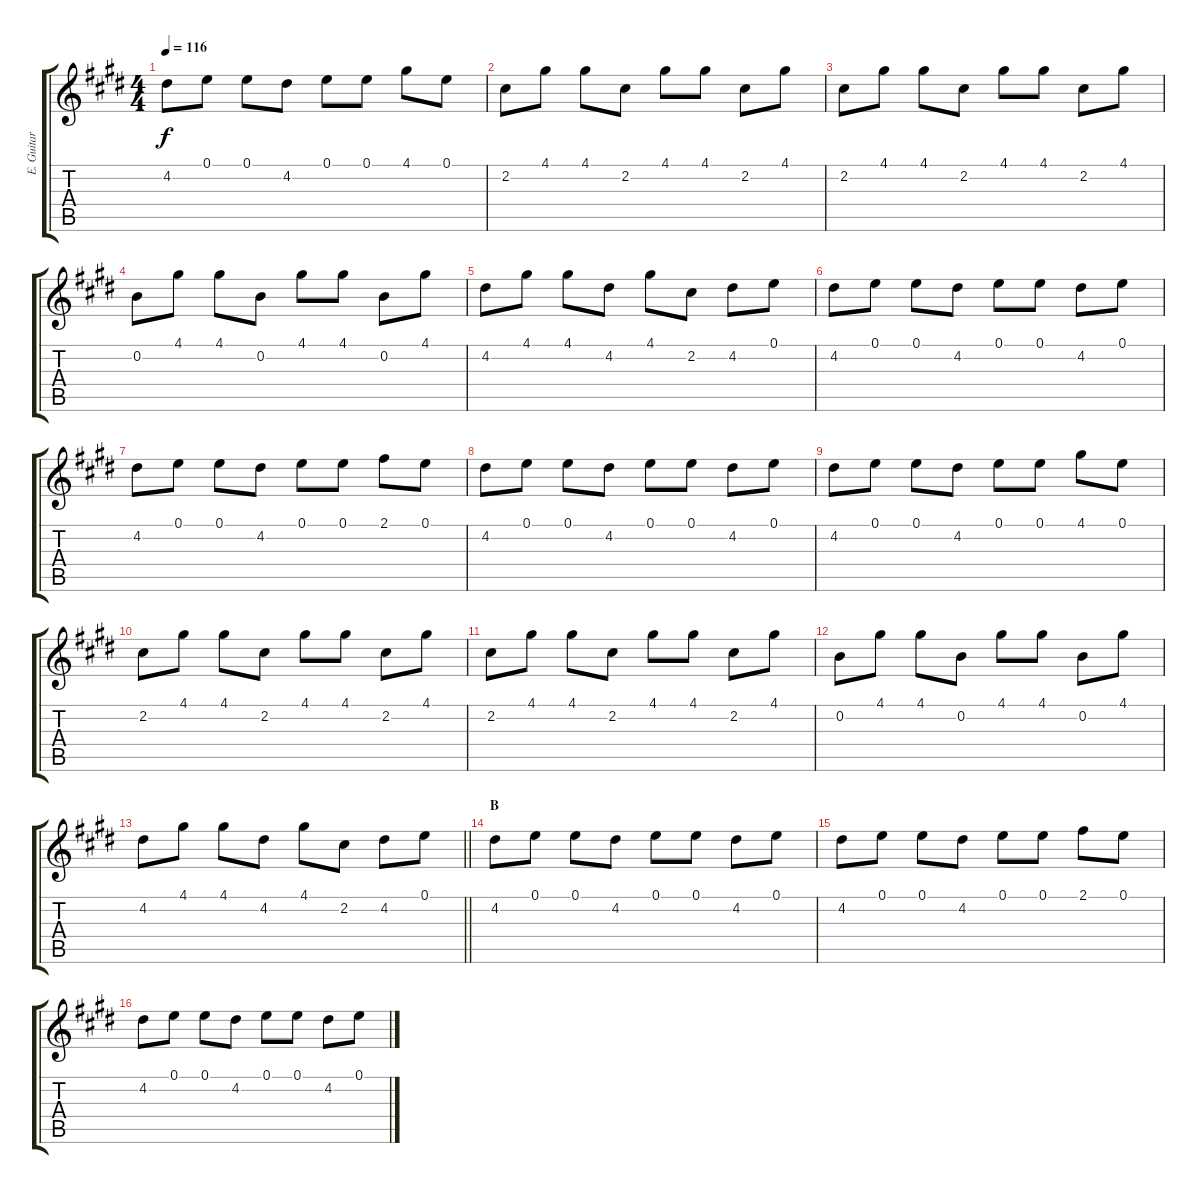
\track ("E. Guitar II" "E. Guitar ") {instrument electricguitarclean}
\staff {score tabs}
\tuning (E4 B3 G3 D3 A2 E2) {hide}
\ts (4 4)
\tempo 116
\clef g2
\ks e
4.2.8{dy f} 0.1.8 0.1.8 4.2.8 0.1.8 0.1.8 4.1.8 0.1.8 |
2.2.8 4.1.8 4.1.8 2.2.8 4.1.8 4.1.8 2.2.8 4.1.8 |
2.2.8 4.1.8 4.1.8 2.2.8 4.1.8 4.1.8 2.2.8 4.1.8 |
0.2.8 4.1.8 4.1.8 0.2.8 4.1.8 4.1.8 0.2.8 4.1.8 |
4.2.8 4.1.8 4.1.8 4.2.8 4.1.8 2.2.8 4.2.8 0.1.8 |
4.2.8 0.1.8 0.1.8 4.2.8 0.1.8 0.1.8 4.2.8 0.1.8 |
4.2.8 0.1.8 0.1.8 4.2.8 0.1.8 0.1.8 2.1.8 0.1.8 |
4.2.8 0.1.8 0.1.8 4.2.8 0.1.8 0.1.8 4.2.8 0.1.8 |
4.2.8 0.1.8 0.1.8 4.2.8 0.1.8 0.1.8 4.1.8 0.1.8 |
2.2.8 4.1.8 4.1.8 2.2.8 4.1.8 4.1.8 2.2.8 4.1.8 |
2.2.8 4.1.8 4.1.8 2.2.8 4.1.8 4.1.8 2.2.8 4.1.8 |
0.2.8 4.1.8 4.1.8 0.2.8 4.1.8 4.1.8 0.2.8 4.1.8 |
\barLineRight lightlight
4.2.8 4.1.8 4.1.8 4.2.8 4.1.8 2.2.8 4.2.8 0.1.8 |
\section ("" "B")
4.2.8 0.1.8 0.1.8 4.2.8 0.1.8 0.1.8 4.2.8 0.1.8 |
4.2.8 0.1.8 0.1.8 4.2.8 0.1.8 0.1.8 2.1.8 0.1.8 |
4.2.8 0.1.8 0.1.8 4.2.8 0.1.8 0.1.8 4.2.8 0.1.8
